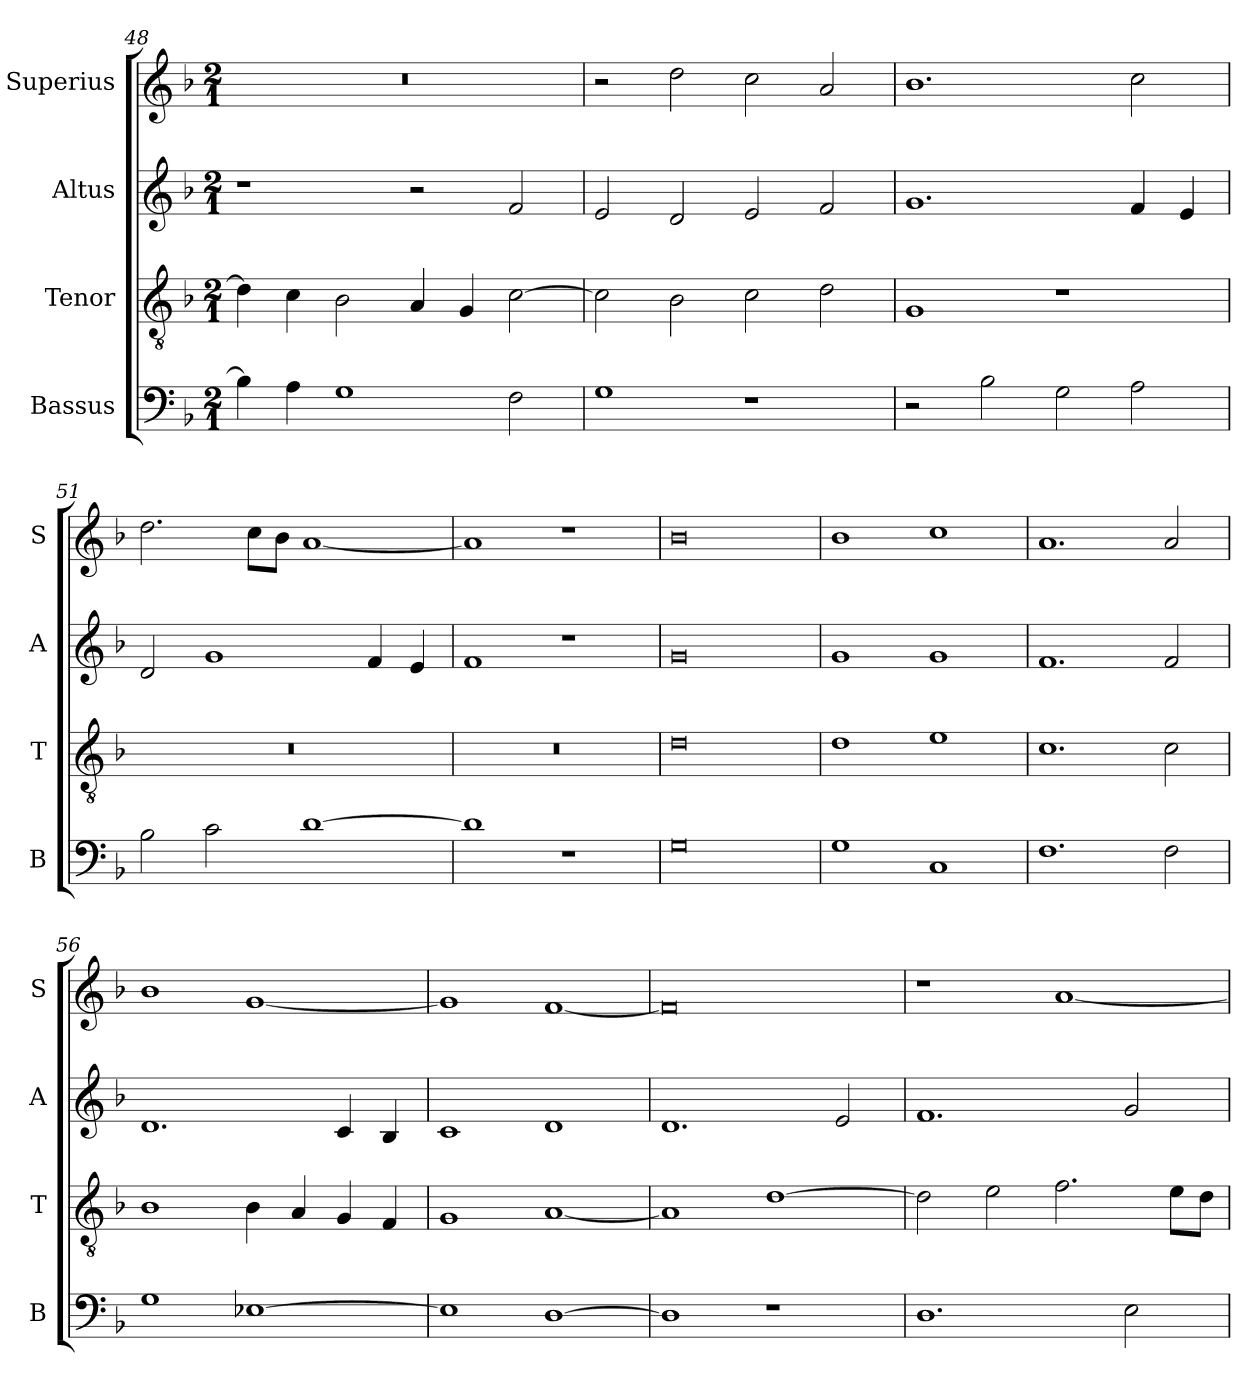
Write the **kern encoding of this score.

**kern	**kern	**kern	**kern
*part4	*part3	*part2	*part1
*staff4	*staff3	*staff2	*staff1
*I"Bassus	*I"Tenor	*I"Altus	*I"Superius
*I'B	*I'T	*I'A	*I'S
*clefF4	*clefGv2	*clefG2	*clefG2
*k[b-]	*k[b-]	*k[b-]	*k[b-]
*F:	*F:	*F:	*F:
*M2/1	*M2/1	*M2/1	*M2/1
=48	=48	=48	=48
4B-]	4d]	1r	0r
4A	4c	.	.
1G	2B-	.	.
.	4A	2r	.
.	4G	.	.
2F	[2c	2f	.
=49	=49	=49	=49
1G	2c]	2e	2r
.	2B-	2d	2dd
1r	2c	2e	2cc
.	2d	2f	2a
=50	=50	=50	=50
2r	1G	1.g	1.b-
2B-	.	.	.
2G	1r	.	.
2A	.	4f	2cc
.	.	4e	.
=51	=51	=51	=51
2B-	0r	2d	2.dd
2c	.	1g	.
.	.	.	8ccL
.	.	.	8b-J
[1d	.	.	[1a
.	.	4f	.
.	.	4e	.
=52	=52	=52	=52
1d]	0r	1f	1a]
1r	.	1r	1r
=53	=53	=53	=53
0G	0d	0g	0b-
=54	=54	=54	=54
1G	1d	1g	1b-
1C	1e	1g	1cc
=55	=55	=55	=55
1.F	1.c	1.f	1.a
2F	2c	2f	2a
=56	=56	=56	=56
1G	1B-	1.d	1b-
[1E-X	4B-	.	[1g
.	4A	.	.
.	4G	4c	.
.	4F	4B-	.
=57	=57	=57	=57
1E-]	1G	1c	1g]
[1D	[1A	1d	[1f
=58	=58	=58	=58
1D]	1A]	1.d	0f]
1r	[1d	.	.
.	.	2e	.
=59	=59	=59	=59
1.D	2d]	1.f	1r
.	2e	.	.
.	2.f	.	[1a
2E	.	2g	.
.	8eL	.	.
.	8dJ	.	.
=	=	=	=
*-	*-	*-	*-
